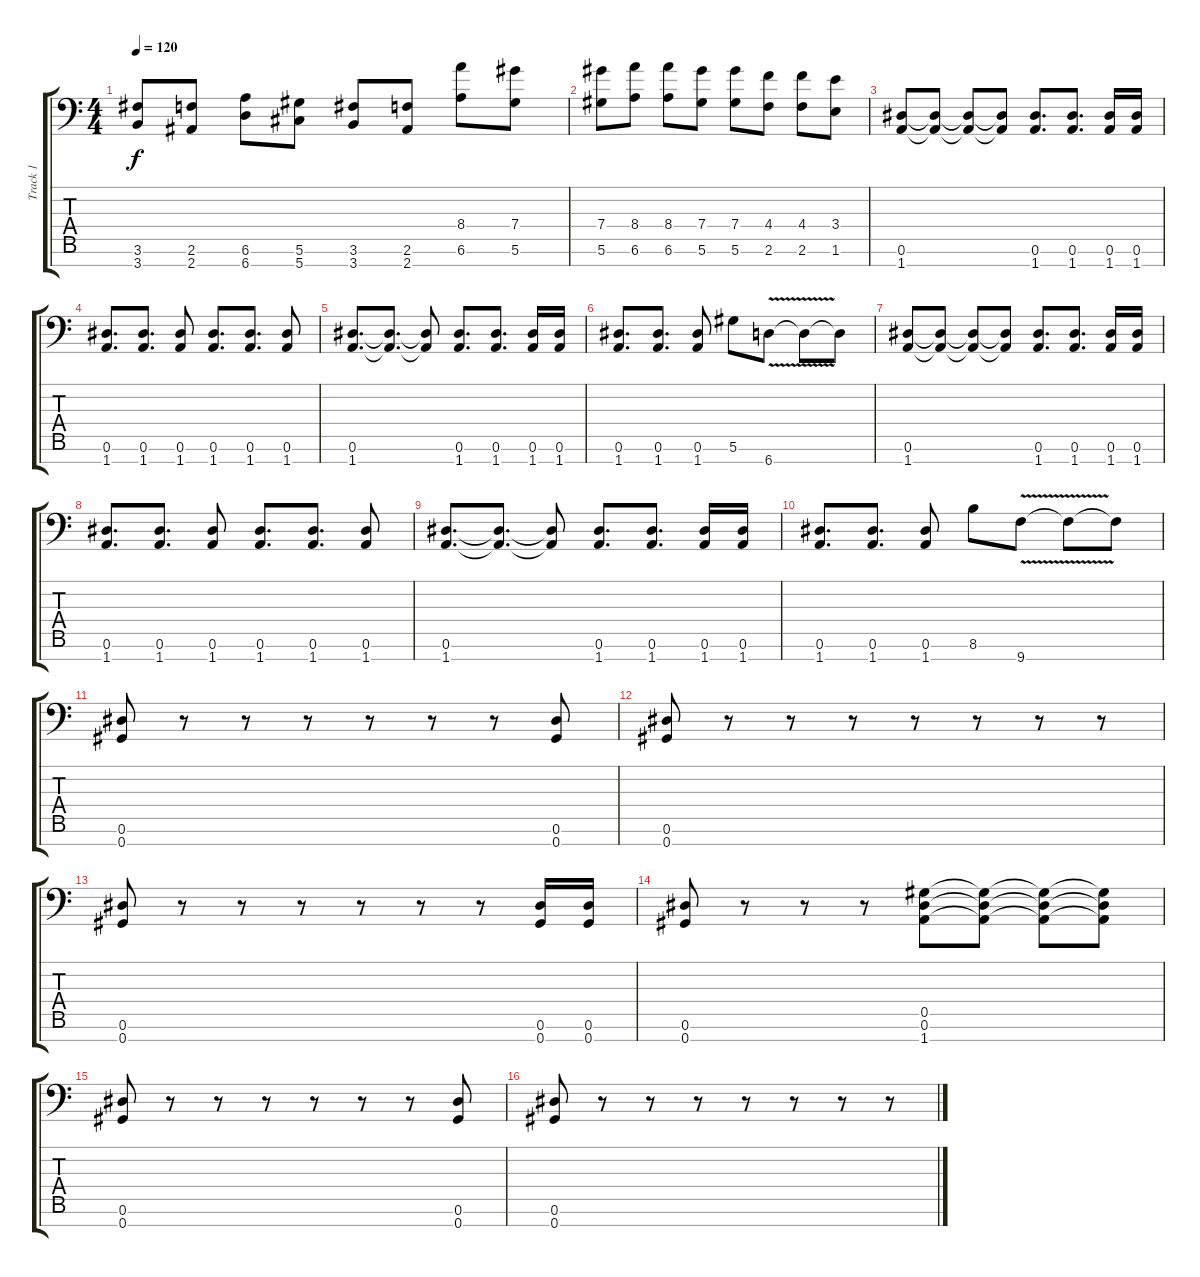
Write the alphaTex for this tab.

\track ("Track 1" "Track 1") {instrument distortionguitar}
\staff {score tabs}
\tuning (Eb4 Bb3 F3 Db3 Ab2 Eb2 Ab1) {hide}
\ts (4 4)
\tempo 120
\clef f4
\ks c
(3.6 3.7).8{dy f} (2.6 2.7).8 (6.6 6.7).8 (5.6 5.7).8 (3.6 3.7).8 (2.6 2.7).8 (8.4 6.6).8 (7.4 5.6).8 |
(7.4 5.6).8 (8.4 6.6).8 (8.4 6.6).8 (7.4 5.6).8 (7.4 5.6).8 (4.4 2.6).8 (4.4 2.6).8 (3.4 1.6).8 |
(0.6 1.7).8 (0.6{t} 1.7{t}).8 (0.6{t} 1.7{t}).8 (0.6{t} 1.7{t}).8 (0.6 1.7).8{d} (0.6 1.7).8{d} (0.6 1.7).16 (0.6 1.7).16 |
(0.6 1.7).8{d} (0.6 1.7).8{d} (0.6 1.7).8 (0.6 1.7).8{d} (0.6 1.7).8{d} (0.6 1.7).8 |
(0.6 1.7).8{d} (0.6{t} 1.7{t}).8{d} (0.6{t} 1.7{t}).8 (0.6 1.7).8{d} (0.6 1.7).8{d} (0.6 1.7).16 (0.6 1.7).16 |
(0.6 1.7).8{d} (0.6 1.7).8{d} (0.6 1.7).8 5.6.8 6.7{v}.8 6.7{t}.8 6.7{t}.8 |
(0.6 1.7).8 (0.6{t} 1.7{t}).8 (0.6{t} 1.7{t}).8 (0.6{t} 1.7{t}).8 (0.6 1.7).8{d} (0.6 1.7).8{d} (0.6 1.7).16 (0.6 1.7).16 |
(0.6 1.7).8{d} (0.6 1.7).8{d} (0.6 1.7).8 (0.6 1.7).8{d} (0.6 1.7).8{d} (0.6 1.7).8 |
(0.6 1.7).8{d} (0.6{t} 1.7{t}).8{d} (0.6{t} 1.7{t}).8 (0.6 1.7).8{d} (0.6 1.7).8{d} (0.6 1.7).16 (0.6 1.7).16 |
(0.6 1.7).8{d} (0.6 1.7).8{d} (0.6 1.7).8 8.6.8 9.7{v}.8 9.7{t}.8 9.7{t}.8 |
(0.6 0.7).8 r.8 r.8 r.8 r.8 r.8 r.8 (0.6 0.7).8 |
(0.6 0.7).8 r.8 r.8 r.8 r.8 r.8 r.8 r.8 |
(0.6 0.7).8 r.8 r.8 r.8 r.8 r.8 r.8 (0.6 0.7).16 (0.6 0.7).16 |
(0.6 0.7).8 r.8 r.8 r.8 (0.5 0.6 1.7).8 (0.5{t} 0.6{t} 1.7{t}).8 (0.5{t} 0.6{t} 1.7{t}).8 (0.5{t} 0.6{t} 1.7{t}).8 |
(0.6 0.7).8 r.8 r.8 r.8 r.8 r.8 r.8 (0.6 0.7).8 |
(0.6 0.7).8 r.8 r.8 r.8 r.8 r.8 r.8 r.8
